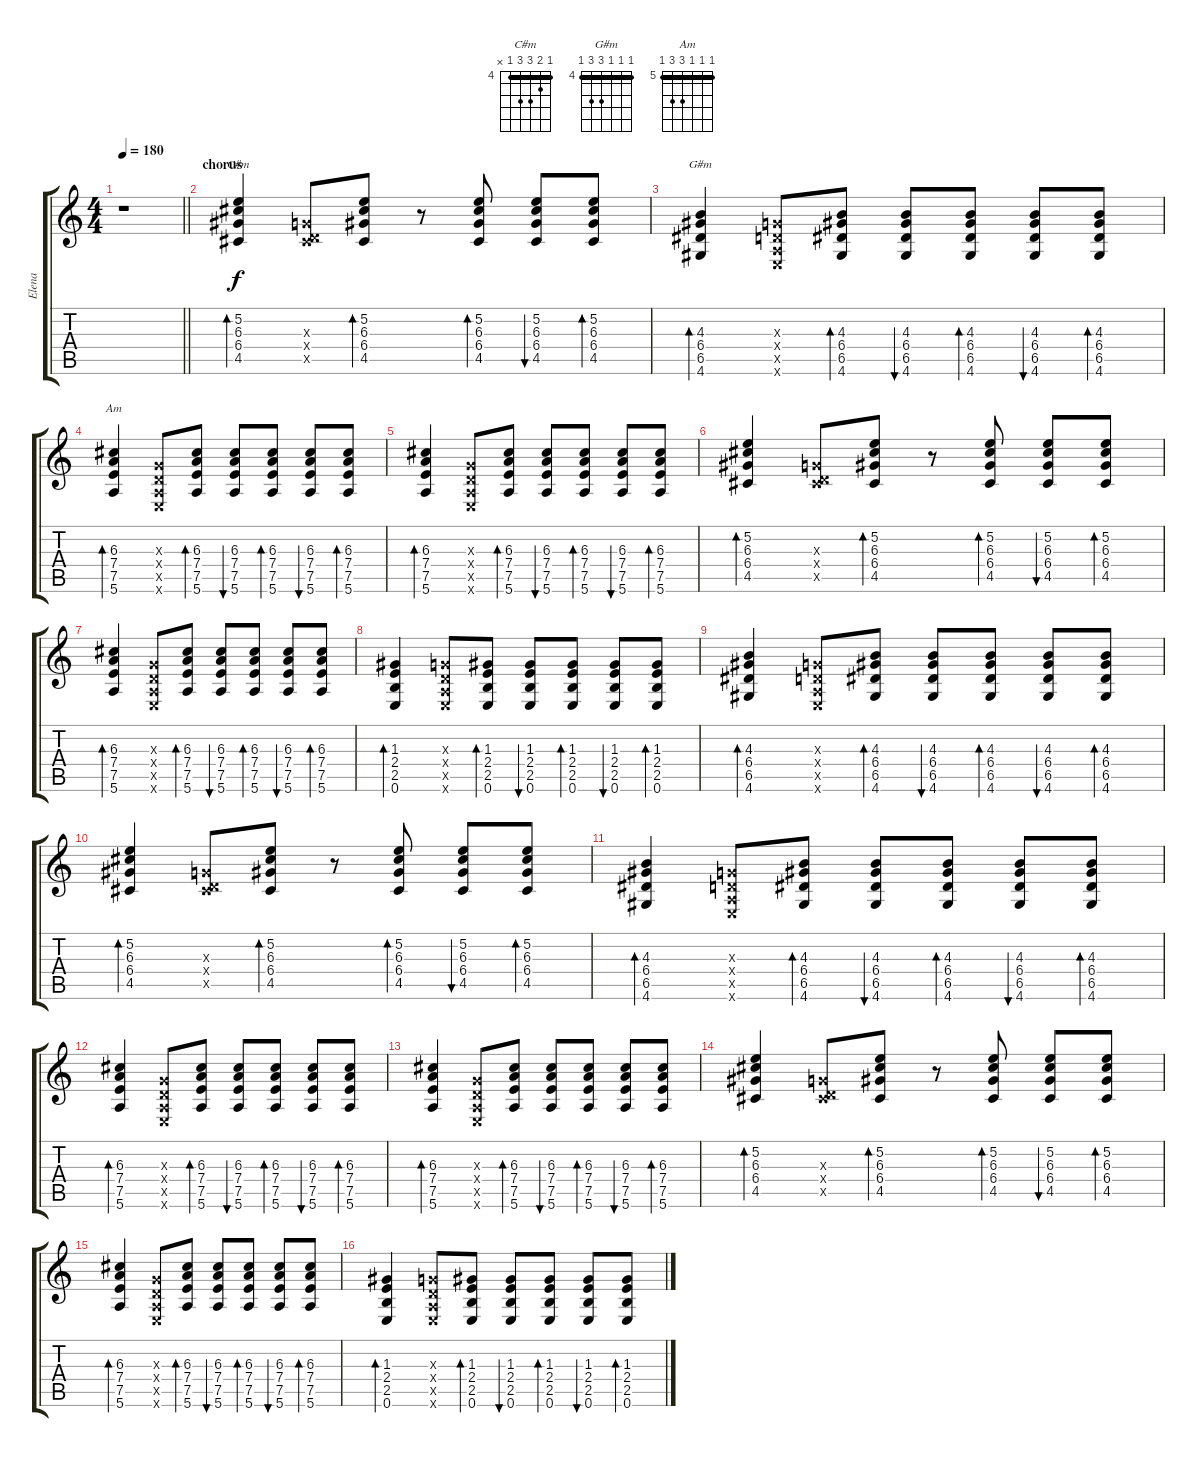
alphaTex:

\track ("Elena" "Elena") {instrument acousticguitarsteel}
\staff {score tabs}
\tuning (E4 B3 G3 D3 A2 E2) {hide}
\chord ("C#m" 4 5 6 6 4 x) {firstfret 4 barre 4}
\chord ("G#m" 4 4 4 6 6 4) {firstfret 4 barre 4}
\chord ("Am" 5 5 5 7 7 5) {firstfret 5 barre 5}
\ts (4 4)
\tempo 180
\clef g2
\barLineRight lightlight
\ks c
r.1{dy f} |
\section ("" "chorus")
(5.2 6.3 6.4 4.5).4{bd 120 ch "C#m"} (0.3{x} 0.4{x} 4.5{x}).8 (5.2 6.3 6.4 4.5).8{bd 120} r.8 (5.2 6.3 6.4 4.5).8{bd 120} (5.2 6.3 6.4 4.5).8{bu 120} (5.2 6.3 6.4 4.5).8{bd 120} |
(4.3 6.4 6.5 4.6).4{bd 120 ch "G#m"} (0.3{x} 0.4{x} 0.5{x} 0.6{x}).8 (4.3 6.4 6.5 4.6).8{bd 120} (4.3 6.4 6.5 4.6).8{bu 120} (4.3 6.4 6.5 4.6).8{bd 120} (4.3 6.4 6.5 4.6).8{bu 120} (4.3 6.4 6.5 4.6).8{bd 120} |
(6.3 7.4 7.5 5.6).4{bd 120 ch "Am"} (0.3{x} 0.4{x} 0.5{x} 0.6{x}).8 (6.3 7.4 7.5 5.6).8{bd 120} (6.3 7.4 7.5 5.6).8{bu 120} (6.3 7.4 7.5 5.6).8{bd 120} (6.3 7.4 7.5 5.6).8{bu 120} (6.3 7.4 7.5 5.6).8{bd 120} |
(6.3 7.4 7.5 5.6).4{bd 120} (0.3{x} 0.4{x} 0.5{x} 0.6{x}).8 (6.3 7.4 7.5 5.6).8{bd 120} (6.3 7.4 7.5 5.6).8{bu 120} (6.3 7.4 7.5 5.6).8{bd 120} (6.3 7.4 7.5 5.6).8{bu 120} (6.3 7.4 7.5 5.6).8{bd 120} |
(5.2 6.3 6.4 4.5).4{bd 120} (0.3{x} 0.4{x} 4.5{x}).8 (5.2 6.3 6.4 4.5).8{bd 120} r.8 (5.2 6.3 6.4 4.5).8{bd 120} (5.2 6.3 6.4 4.5).8{bu 120} (5.2 6.3 6.4 4.5).8{bd 120} |
(6.3 7.4 7.5 5.6).4{bd 120} (0.3{x} 0.4{x} 0.5{x} 0.6{x}).8 (6.3 7.4 7.5 5.6).8{bd 120} (6.3 7.4 7.5 5.6).8{bu 120} (6.3 7.4 7.5 5.6).8{bd 120} (6.3 7.4 7.5 5.6).8{bu 120} (6.3 7.4 7.5 5.6).8{bd 120} |
(1.3 2.4 2.5 0.6).4{bd 120} (0.3{x} 0.4{x} 0.5{x} 0.6{x}).8 (1.3 2.4 2.5 0.6).8{bd 120} (1.3 2.4 2.5 0.6).8{bu 120} (1.3 2.4 2.5 0.6).8{bd 120} (1.3 2.4 2.5 0.6).8{bu 120} (1.3 2.4 2.5 0.6).8{bd 120} |
(4.3 6.4 6.5 4.6).4{bd 120} (0.3{x} 0.4{x} 0.5{x} 0.6{x}).8 (4.3 6.4 6.5 4.6).8{bd 120} (4.3 6.4 6.5 4.6).8{bu 120} (4.3 6.4 6.5 4.6).8{bd 120} (4.3 6.4 6.5 4.6).8{bu 120} (4.3 6.4 6.5 4.6).8{bd 120} |
(5.2 6.3 6.4 4.5).4{bd 120} (0.3{x} 0.4{x} 4.5{x}).8 (5.2 6.3 6.4 4.5).8{bd 120} r.8 (5.2 6.3 6.4 4.5).8{bd 120} (5.2 6.3 6.4 4.5).8{bu 120} (5.2 6.3 6.4 4.5).8{bd 120} |
(4.3 6.4 6.5 4.6).4{bd 120} (0.3{x} 0.4{x} 0.5{x} 0.6{x}).8 (4.3 6.4 6.5 4.6).8{bd 120} (4.3 6.4 6.5 4.6).8{bu 120} (4.3 6.4 6.5 4.6).8{bd 120} (4.3 6.4 6.5 4.6).8{bu 120} (4.3 6.4 6.5 4.6).8{bd 120} |
(6.3 7.4 7.5 5.6).4{bd 120} (0.3{x} 0.4{x} 0.5{x} 0.6{x}).8 (6.3 7.4 7.5 5.6).8{bd 120} (6.3 7.4 7.5 5.6).8{bu 120} (6.3 7.4 7.5 5.6).8{bd 120} (6.3 7.4 7.5 5.6).8{bu 120} (6.3 7.4 7.5 5.6).8{bd 120} |
(6.3 7.4 7.5 5.6).4{bd 120} (0.3{x} 0.4{x} 0.5{x} 0.6{x}).8 (6.3 7.4 7.5 5.6).8{bd 120} (6.3 7.4 7.5 5.6).8{bu 120} (6.3 7.4 7.5 5.6).8{bd 120} (6.3 7.4 7.5 5.6).8{bu 120} (6.3 7.4 7.5 5.6).8{bd 120} |
(5.2 6.3 6.4 4.5).4{bd 120} (0.3{x} 0.4{x} 4.5{x}).8 (5.2 6.3 6.4 4.5).8{bd 120} r.8 (5.2 6.3 6.4 4.5).8{bd 120} (5.2 6.3 6.4 4.5).8{bu 120} (5.2 6.3 6.4 4.5).8{bd 120} |
(6.3 7.4 7.5 5.6).4{bd 120} (0.3{x} 0.4{x} 0.5{x} 0.6{x}).8 (6.3 7.4 7.5 5.6).8{bd 120} (6.3 7.4 7.5 5.6).8{bu 120} (6.3 7.4 7.5 5.6).8{bd 120} (6.3 7.4 7.5 5.6).8{bu 120} (6.3 7.4 7.5 5.6).8{bd 120} |
(1.3 2.4 2.5 0.6).4{bd 120} (0.3{x} 0.4{x} 0.5{x} 0.6{x}).8 (1.3 2.4 2.5 0.6).8{bd 120} (1.3 2.4 2.5 0.6).8{bu 120} (1.3 2.4 2.5 0.6).8{bd 120} (1.3 2.4 2.5 0.6).8{bu 120} (1.3 2.4 2.5 0.6).8{bd 120}
